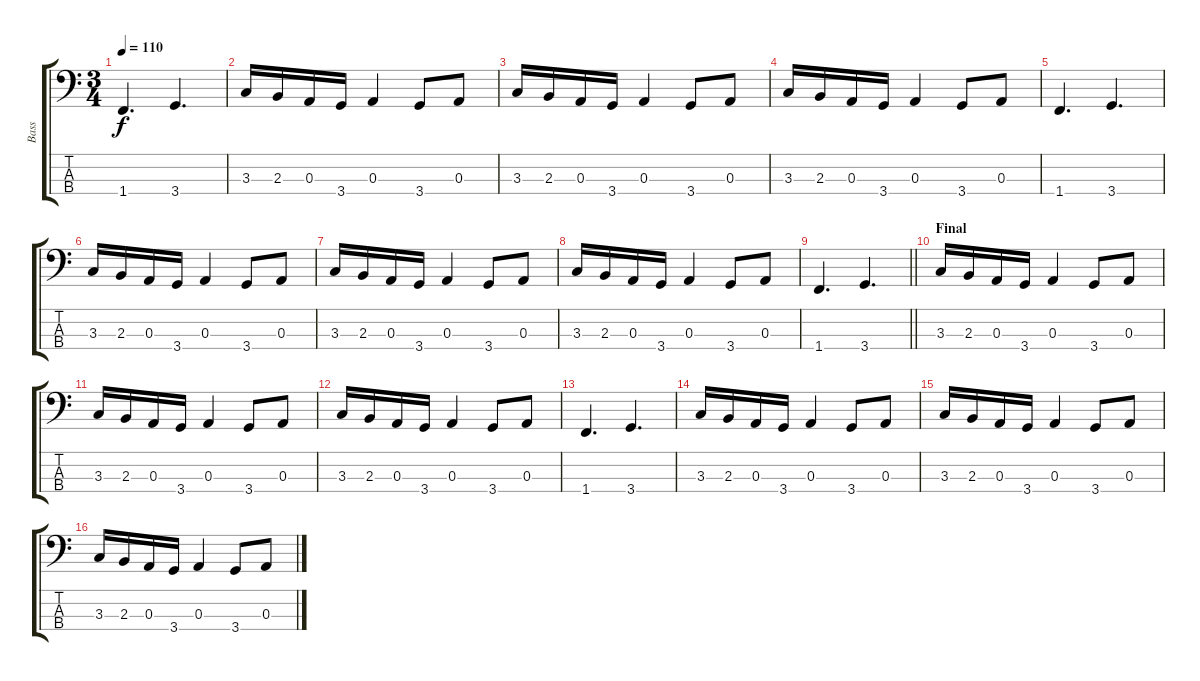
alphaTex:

\track ("Bass" "Bass") {instrument electricbasspick}
\staff {score tabs}
\tuning (G2 D2 A1 E1) {hide}
\ts (3 4)
\tempo 110
\clef f4
\ks c
1.4.4{d dy f} 3.4.4{d} |
3.3.16 2.3.16 0.3.16 3.4.16 0.3.4 3.4.8 0.3.8 |
3.3.16 2.3.16 0.3.16 3.4.16 0.3.4 3.4.8 0.3.8 |
3.3.16 2.3.16 0.3.16 3.4.16 0.3.4 3.4.8 0.3.8 |
1.4.4{d} 3.4.4{d} |
3.3.16 2.3.16 0.3.16 3.4.16 0.3.4 3.4.8 0.3.8 |
3.3.16 2.3.16 0.3.16 3.4.16 0.3.4 3.4.8 0.3.8 |
3.3.16 2.3.16 0.3.16 3.4.16 0.3.4 3.4.8 0.3.8 |
\barLineRight lightlight
1.4.4{d} 3.4.4{d} |
\section ("" "Final")
3.3.16 2.3.16 0.3.16 3.4.16 0.3.4 3.4.8 0.3.8 |
3.3.16 2.3.16 0.3.16 3.4.16 0.3.4 3.4.8 0.3.8 |
3.3.16 2.3.16 0.3.16 3.4.16 0.3.4 3.4.8 0.3.8 |
1.4.4{d} 3.4.4{d} |
3.3.16 2.3.16 0.3.16 3.4.16 0.3.4 3.4.8 0.3.8 |
3.3.16 2.3.16 0.3.16 3.4.16 0.3.4 3.4.8 0.3.8 |
3.3.16 2.3.16 0.3.16 3.4.16 0.3.4 3.4.8 0.3.8
